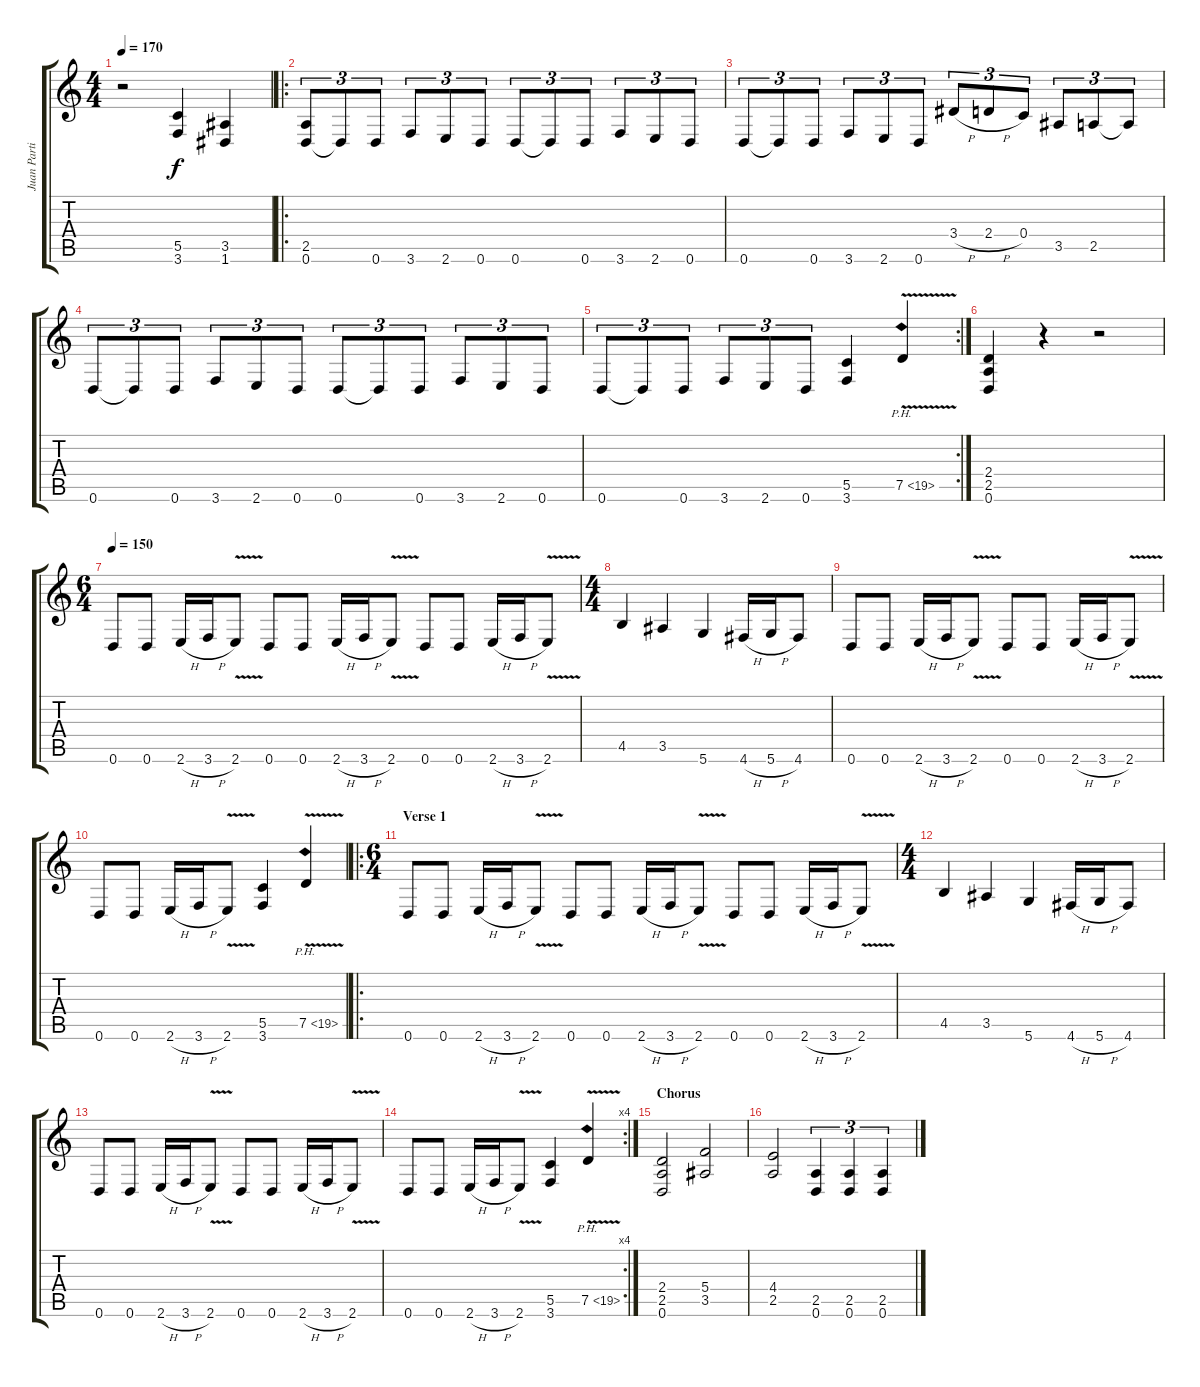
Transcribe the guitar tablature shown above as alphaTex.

\track ("Juan Partida" "Juan Parti") {instrument distortionguitar}
\staff {score tabs}
\tuning (D4 A3 F3 C3 G2 D2) {hide}
\ts (4 4)
\tempo 170
\clef g2
\ks c
r.2{dy f instrument distortionguitar} (5.5 3.6).4 (3.5 1.6).4 |
\ro
(2.5 0.6).8{tu (3 2)} 0.6{t}.8{tu (3 2)} 0.6.8{tu (3 2)} 3.6.8{tu (3 2)} 2.6.8{tu (3 2)} 0.6.8{tu (3 2)} 0.6.8{tu (3 2)} 0.6{t}.8{tu (3 2)} 0.6.8{tu (3 2)} 3.6.8{tu (3 2)} 2.6.8{tu (3 2)} 0.6.8{tu (3 2)} |
0.6.8{tu (3 2)} 0.6{t}.8{tu (3 2)} 0.6.8{tu (3 2)} 3.6.8{tu (3 2)} 2.6.8{tu (3 2)} 0.6.8{tu (3 2)} 3.4{h}.8{tu (3 2)} 2.4{h}.8{tu (3 2)} 0.4.8{tu (3 2)} 3.5.8{tu (3 2)} 2.5.8{tu (3 2)} 2.5{t}.8{tu (3 2)} |
0.6.8{tu (3 2)} 0.6{t}.8{tu (3 2)} 0.6.8{tu (3 2)} 3.6.8{tu (3 2)} 2.6.8{tu (3 2)} 0.6.8{tu (3 2)} 0.6.8{tu (3 2)} 0.6{t}.8{tu (3 2)} 0.6.8{tu (3 2)} 3.6.8{tu (3 2)} 2.6.8{tu (3 2)} 0.6.8{tu (3 2)} |
\rc 2
0.6.8{tu (3 2)} 0.6{t}.8{tu (3 2)} 0.6.8{tu (3 2)} 3.6.8{tu (3 2)} 2.6.8{tu (3 2)} 0.6.8{tu (3 2)} (5.5 3.6).4 7.5{ph 12 v}.4 |
(2.4 2.5 0.6).4 r.4 r.2 |
\ts (6 4)
\tempo 150
0.6.8 0.6.8 2.6{h}.16 3.6{h}.16 2.6{v}.8 0.6.8 0.6.8 2.6{h}.16 3.6{h}.16 2.6{v}.8 0.6.8 0.6.8 2.6{h}.16 3.6{h}.16 2.6{v}.8 |
\ts (4 4)
4.5.4 3.5.4 5.6.4 4.6{h}.16 5.6{h}.16 4.6.8 |
0.6.8 0.6.8 2.6{h}.16 3.6{h}.16 2.6{v}.8 0.6.8 0.6.8 2.6{h}.16 3.6{h}.16 2.6{v}.8 |
0.6.8 0.6.8 2.6{h}.16 3.6{h}.16 2.6{v}.8 (5.5 3.6).4 7.5{ph 12 v}.4 |
\ro
\ts (6 4)
\section ("" "Verse 1")
0.6.8 0.6.8 2.6{h}.16 3.6{h}.16 2.6{v}.8 0.6.8 0.6.8 2.6{h}.16 3.6{h}.16 2.6{v}.8 0.6.8 0.6.8 2.6{h}.16 3.6{h}.16 2.6{v}.8 |
\ts (4 4)
4.5.4 3.5.4 5.6.4 4.6{h}.16 5.6{h}.16 4.6.8 |
0.6.8 0.6.8 2.6{h}.16 3.6{h}.16 2.6{v}.8 0.6.8 0.6.8 2.6{h}.16 3.6{h}.16 2.6{v}.8 |
\rc 4
0.6.8 0.6.8 2.6{h}.16 3.6{h}.16 2.6{v}.8 (5.5 3.6).4 7.5{ph 12 v}.4 |
\section ("" "Chorus")
(2.4 2.5 0.6).2 (5.4 3.5).2 |
(4.4 2.5).2 (2.5 0.6).4{tu (3 2)} (2.5 0.6).4{tu (3 2)} (2.5 0.6).4{tu (3 2)}
